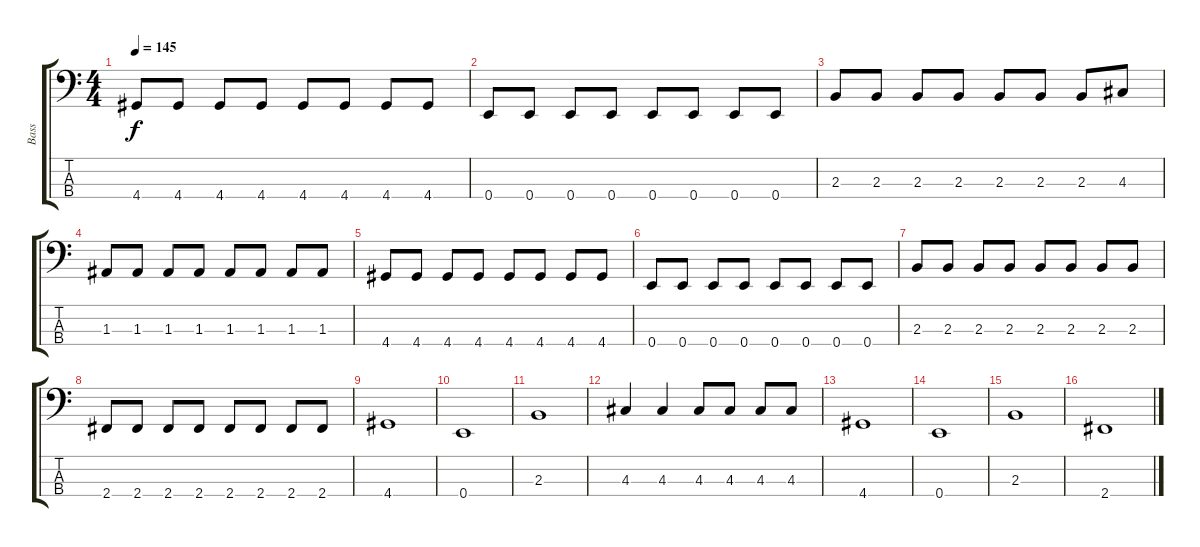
\track ("Bass" "Bass") {instrument electricbasspick}
\staff {score tabs}
\tuning (G2 D2 A1 E1) {hide}
\ts (4 4)
\tempo 145
\clef f4
\ks c
4.4.8{dy f} 4.4.8 4.4.8 4.4.8 4.4.8 4.4.8 4.4.8 4.4.8 |
0.4.8 0.4.8 0.4.8 0.4.8 0.4.8 0.4.8 0.4.8 0.4.8 |
2.3.8 2.3.8 2.3.8 2.3.8 2.3.8 2.3.8 2.3.8 4.3.8 |
1.3.8 1.3.8 1.3.8 1.3.8 1.3.8 1.3.8 1.3.8 1.3.8 |
4.4.8 4.4.8 4.4.8 4.4.8 4.4.8 4.4.8 4.4.8 4.4.8 |
0.4.8 0.4.8 0.4.8 0.4.8 0.4.8 0.4.8 0.4.8 0.4.8 |
2.3.8 2.3.8 2.3.8 2.3.8 2.3.8 2.3.8 2.3.8 2.3.8 |
2.4.8 2.4.8 2.4.8 2.4.8 2.4.8 2.4.8 2.4.8 2.4.8 |
4.4.1 |
0.4.1 |
2.3.1 |
4.3.4 4.3.4 4.3.8 4.3.8 4.3.8 4.3.8 |
4.4.1 |
0.4.1 |
2.3.1 |
2.4.1
